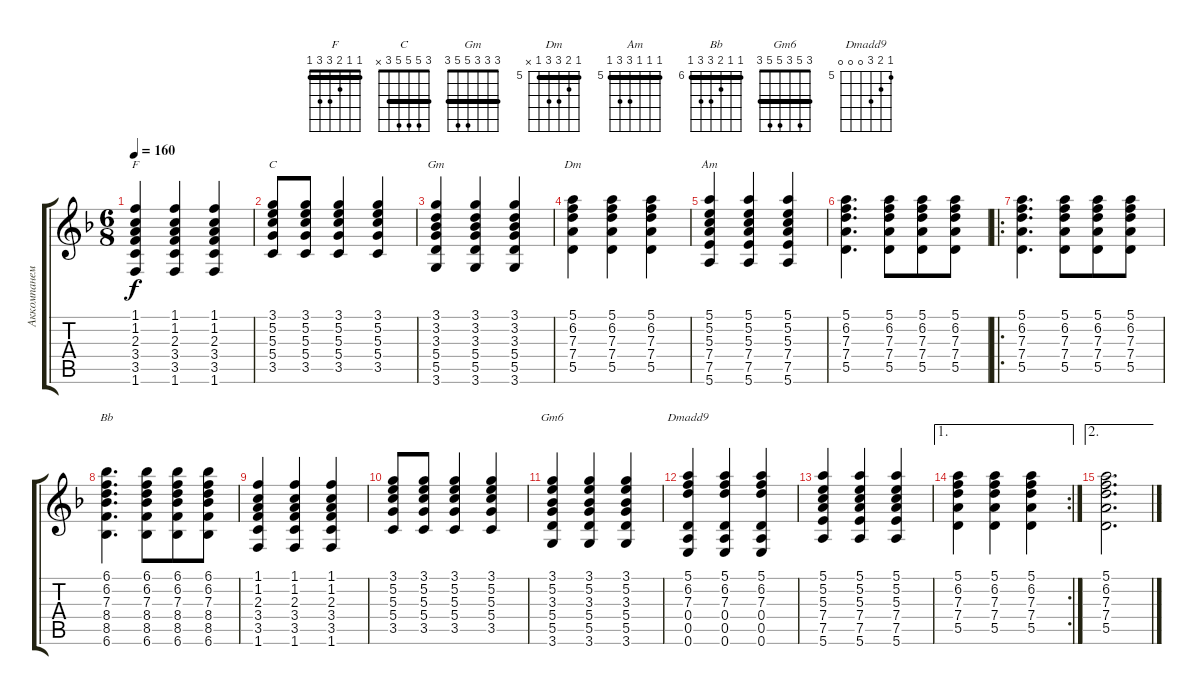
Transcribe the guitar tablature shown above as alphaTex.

\track ("Аккомпанемент " "Аккомпанем") {instrument acousticguitarsteel}
\staff {score tabs}
\tuning (E4 B3 G3 D3 A2 E2) {hide}
\chord ("F" 1 1 2 3 3 1) {barre 1}
\chord ("C" 3 5 5 5 3 x) {barre 3}
\chord ("Gm" 3 3 3 5 5 3) {barre 3}
\chord ("Dm" 5 6 7 7 5 x) {firstfret 5 barre 5}
\chord ("Am" 5 5 5 7 7 5) {firstfret 5 barre 5}
\chord ("Bb" 6 6 7 8 8 6) {firstfret 6 barre 6}
\chord ("Gm6" 3 5 3 5 5 3) {barre 3}
\chord ("Dmadd9" 5 6 7 0 0 0) {firstfret 5}
\ts (6 8)
\tempo 160
\clef g2
\ks dminor
(1.1 1.2 2.3 3.4 3.5 1.6).4{ch "F" dy f} (1.1 1.2 2.3 3.4 3.5 1.6).4 (1.1 1.2 2.3 3.4 3.5 1.6).4 |
(3.1 5.2 5.3 5.4 3.5).8{ch "C"} (3.1 5.2 5.3 5.4 3.5).8 (3.1 5.2 5.3 5.4 3.5).4 (3.1 5.2 5.3 5.4 3.5).4 |
(3.1 3.2 3.3 5.4 5.5 3.6).4{ch "Gm"} (3.1 3.2 3.3 5.4 5.5 3.6).4 (3.1 3.2 3.3 5.4 5.5 3.6).4 |
(5.1 6.2 7.3 7.4 5.5).4{ch "Dm"} (5.1 6.2 7.3 7.4 5.5).4 (5.1 6.2 7.3 7.4 5.5).4 |
(5.1 5.2 5.3 7.4 7.5 5.6).4{ch "Am"} (5.1 5.2 5.3 7.4 7.5 5.6).4 (5.1 5.2 5.3 7.4 7.5 5.6).4 |
(5.1 6.2 7.3 7.4 5.5).4{d} (5.1 6.2 7.3 7.4 5.5).8 (5.1 6.2 7.3 7.4 5.5).8 (5.1 6.2 7.3 7.4 5.5).8 |
\ro
(5.1 6.2 7.3 7.4 5.5).4{d} (5.1 6.2 7.3 7.4 5.5).8 (5.1 6.2 7.3 7.4 5.5).8 (5.1 6.2 7.3 7.4 5.5).8 |
(6.1 6.2 7.3 8.4 8.5 6.6).4{d ch "Bb"} (6.1 6.2 7.3 8.4 8.5 6.6).8 (6.1 6.2 7.3 8.4 8.5 6.6).8 (6.1 6.2 7.3 8.4 8.5 6.6).8 |
(1.1 1.2 2.3 3.4 3.5 1.6).4 (1.1 1.2 2.3 3.4 3.5 1.6).4 (1.1 1.2 2.3 3.4 3.5 1.6).4 |
(3.1 5.2 5.3 5.4 3.5).8 (3.1 5.2 5.3 5.4 3.5).8 (3.1 5.2 5.3 5.4 3.5).4 (3.1 5.2 5.3 5.4 3.5).4 |
(3.1 5.2 3.3 5.4 5.5 3.6).4{ch "Gm6"} (3.1 5.2 3.3 5.4 5.5 3.6).4 (3.1 5.2 3.3 5.4 5.5 3.6).4 |
(5.1 6.2 7.3 0.4 0.5 0.6).4{ch "Dmadd9"} (5.1 6.2 7.3 0.4 0.5 0.6).4 (5.1 6.2 7.3 0.4 0.5 0.6).4 |
(5.1 5.2 5.3 7.4 7.5 5.6).4 (5.1 5.2 5.3 7.4 7.5 5.6).4 (5.1 5.2 5.3 7.4 7.5 5.6).4 |
\ae 1
\rc 2
(5.1 6.2 7.3 7.4 5.5).4 (5.1 6.2 7.3 7.4 5.5).4 (5.1 6.2 7.3 7.4 5.5).4 |
\ae 2
(5.1 6.2 7.3 7.4 5.5).2{d}
